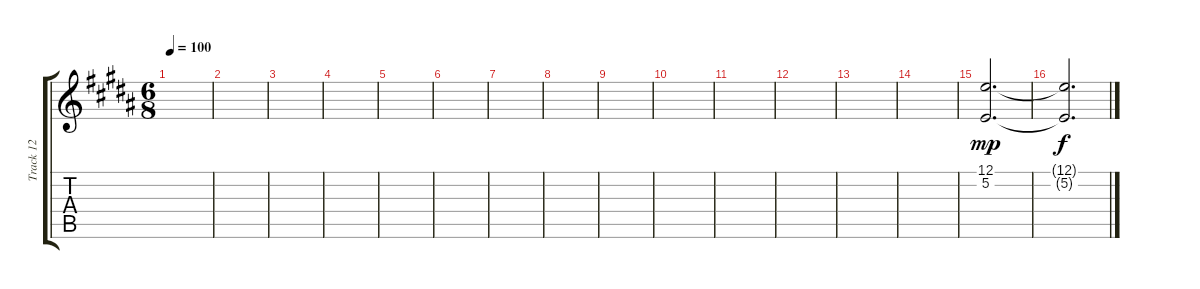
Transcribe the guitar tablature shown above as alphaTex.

\track ("Track 12" "Track 12") {instrument tubularbells}
\staff {score tabs}
\tuning (E4 B3 G3 D3 A2 E2) {hide}
\ts (6 8)
\tempo 100
\clef g2
\ks b
|
|
|
|
|
|
|
|
|
|
|
|
|
|
(12.1 5.2).2{d dy mp} |
(12.1{t} 5.2{t}).2{d dy f}
